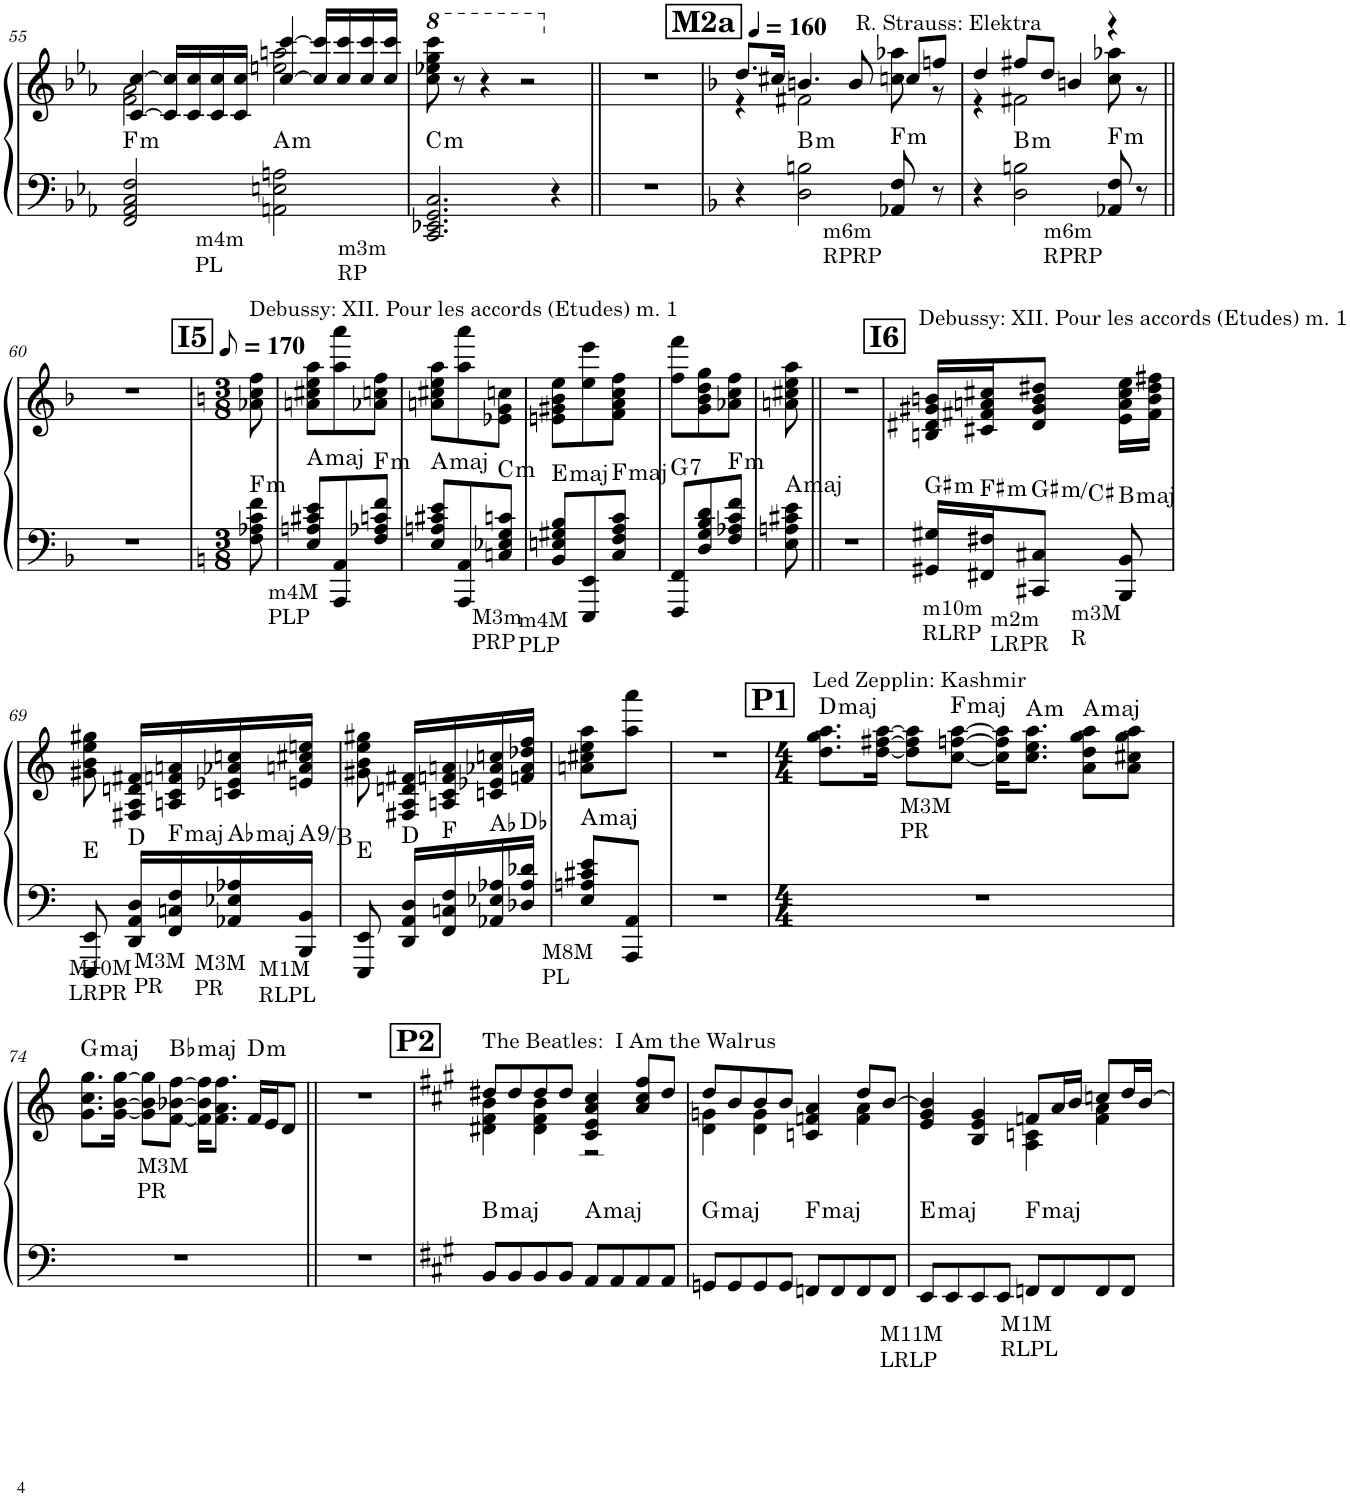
**kern	**kern	**harte
*part1	*part1	*part1
*staff2	*staff1	*
*I"Piano	*	*
*I'Pno.	*	*
!!LO:PB:g=z
*clefG2	*clefG2	*
*k[b-e-a-]	*k[b-e-a-]	*
*M4/4	*M4/4	*
=55	=55	=55
*	*^	*
!	!	!	!LO:H:kt=m
2FF/ 2AA-/ 2C/ 2F/	[4c/ [4cc/	2f\ 2a-\	F:min
.	16c/] 16cc/]LL	.	.
.	16c/ 16cc/	.	.
.	16c/ 16cc/	.	.
.	16c/ 16cc/JJ	.	.
!LO:TX:b:t=m4m	!	!	!
!LO:TX:b:t=PL	!	!	!
!	!	!	!LO:H:kt=m
2AAn\ 2En\ 2An\	[4cc/ [4ccc/	2een\ 2aan\	A:min
.	16cc/] 16ccc/]LL	.	.
.	16cc/ 16ccc/	.	.
.	16cc/ 16ccc/	.	.
.	16cc/ 16ccc/JJ	.	.
*	*v	*v	*
=56	=56	=56
*	*8va	*
!LO:TX:b:t=m3m	!	!
!LO:TX:b:t=RP	!	!
!	!	!LO:H:kt=m
2.CC/ 2.EE-X/ 2.GG/ 2.C/	8ccc\ 8eee-X\ 8ggg\ 8cccc\	C:min
.	8r	.
.	4r	.
.	2r	.
4r	.	.
=57||	=57||	=57||
*	*X8va	*
1r	1r	.
=58	=58	=58
!!LO:REH:place=s1:a:B:cj:fs=14:t=M2a
*k[b-]	*k[b-]	*
*	*MM160	*
*	*^	*
!	!LO:TX:a:t=R. Strauss&colon; Elektra	!	!
4r	8.dd/L	4r	.
.	16cc#X/Jk	.	.
!	!	!	!LO:H:kt=m
2D\ 2Bn\	4.bn/	2f#X\	B:min
.	8b/	.	.
!LO:TX:b:t=m6m	!	!	!
!LO:TX:b:t=RPRP	!	!	!
!	!	!	!LO:H:kt=m
8AA-X/ 8F/	8ccn/L	8cc\ 8aa-X\	F:min
8r	8ffn/J	8r	.
=59	=59	=59	=59
4r	4dd/	4r	.
!	!	!	!LO:H:kt=m
2D\ 2Bn\	8ff#X/L	2f#X\	B:min
.	8dd/J	.	.
.	4bn/	.	.
!LO:TX:b:t=m6m	!	!	!
!LO:TX:b:t=RPRP	!	!	!
!	!	!	!LO:H:kt=m
8AA-X/ 8F/	4r	8cc\ 8aa-X\	F:min
8r	.	8r	.
*	*v	*v	*
!!LO:LB:g=z
=60||	=60||	=60||
1r	1r	.
=61	=61	=61
!!LO:REH:place=s1:a:B:cj:fs=14:t=I5
*k[]	*k[]	*
*M3/8	*M3/8	*
*	*MM85	*
!	!LO:TX:a:t=Debussy&colon; XII. Pour les accords (Etudes) m. 1	!LO:H:kt=m
8F\ 8A-X\ 8c\ 8f\	8a-X\ 8cc\ 8ff\	F:min
=62	=62	=62
!LO:TX:b:t=m4M	!	!
!LO:TX:b:t=PLP	!	!
!	!	!LO:H:kt=maj
8E/ 8An/ 8c#X/ 8e/L	8an\ 8cc#X\ 8ee\ 8aa\L	A:maj
8AAA/ 8AA/	8aa\ 8aaa\	.
!	!	!LO:H:kt=m
8F/ 8A-X/ 8cn/ 8f/J	8a-X\ 8ccn\ 8ff\J	F:min
=63	=63	=63
!	!	!LO:H:kt=maj
8E/ 8An/ 8c#X/ 8e/L	8an\ 8cc#X\ 8ee\ 8aa\L	A:maj
8AAA/ 8AA/	8aa\ 8aaa\	.
!LO:TX:b:t=M3m	!	!
!LO:TX:b:t=PRP	!	!
!	!	!LO:H:kt=m
8Cn/ 8E-X/ 8G/ 8cn/J	8e-X\ 8g\ 8ccn\J	C:min
=64	=64	=64
!LO:TX:b:t=m4M	!	!
!LO:TX:b:t=PLP	!	!
!	!	!LO:H:kt=maj
8BB/ 8En/ 8G#X/ 8B/L	8en\ 8g#X\ 8b\ 8ee\L	E:maj
8EEE/ 8EE/	8ee\ 8eee\	.
!	!	!LO:H:kt=maj
8C/ 8F/ 8A/ 8c/J	8f\ 8a\ 8cc\ 8ff\J	F:maj
=65	=65	=65
!	!	!LO:H:kt=7
8FFF/ 8FF/L	8ff\ 8fff\L	G:7
8D/ 8G/ 8B/ 8d/	8g\ 8b\ 8dd\ 8gg\	.
!	!	!LO:H:kt=m
8F/ 8A-X/ 8c/ 8f/J	8a-X\ 8cc\ 8ff\J	F:min
=66	=66	=66
!	!	!LO:H:kt=maj
8E\ 8An\ 8c#X\ 8e\	8an\ 8cc#X\ 8ee\ 8aa\	A:maj
=67||	=67||	=67||
4.r	4.r	.
!!LO:REH:place=s1:a:B:cj:fs=14:t=I6
=68	=68	=68
!	!LO:TX:a:t=Debussy&colon; XII. Pour les accords (Etudes) m. 1	!LO:H:kt=m
16GG#X/ 16G#X/LL	16Bn/ 16d#X/ 16g#X/ 16bn/LL	G#:min
!LO:TX:b:t=m10m	!	!
!LO:TX:b:t=RLRP	!	!
!	!	!LO:H:kt=m
16FF#X/ 16F#X/J	16c#X/ 16f#X/ 16an/ 16cc#X/J	F#:min
!LO:TX:b:t=m2m	!	!
!LO:TX:b:t=LRPR	!	!
!	!	!LO:H:kt=m
8CC#X/ 8C#X/J	8d#/ 8g#/ 8b/ 8dd#X/J	G#:min/4
!LO:TX:b:t=m3M	!	!
!LO:TX:b:t=R	!	!
!	!	!LO:H:kt=maj
8BBB/ 8BB/	16e\ 16a\ 16cc#\ 16ee\LL	B:maj
.	16f#\ 16b\ 16dd#\ 16ff#X\JJ	.
!!LO:LB:g=z
=69	=69	=69
8EEE/ 8EE/	8g#X\ 8b\ 8ee\ 8gg#X\	E:maj
!LO:TX:b:t=M10M	!	!
!LO:TX:b:t=LRPR	!	!
16DD/ 16AA/ 16D/LL	16F#X/ 16A/ 16dn/ 16f#X/LL	D:maj
!LO:TX:b:t=M3M	!	!
!LO:TX:b:t=PR	!	!
!	!	!LO:H:kt=maj
16FF/ 16Cn/ 16F/	16An/ 16c/ 16fn/ 16an/	F:maj
!LO:TX:b:t=M3M	!	!
!LO:TX:b:t=PR	!	!
!	!	!LO:H:kt=maj
16AA-X/ 16E-X/ 16A-X/	16cn/ 16e-X/ 16a-X/ 16ccn/	Ab:maj
!LO:TX:b:t=M1M	!	!
!LO:TX:b:t=RLPL	!	!
!	!	!LO:H:kt=9
16BBB/ 16BB/JJ	16en/ 16an/ 16cc#X/ 16een/JJ	A:9/2
=70	=70	=70
8EEE/ 8EE/	8g#X\ 8b\ 8ee\ 8gg#X\	E:maj
16DD/ 16AA/ 16D/LL	16F#X/ 16A/ 16dn/ 16f#X/LL	D:maj
16FF/ 16Cn/ 16F/	16An/ 16c/ 16fn/ 16an/	F:maj
16AA-X/ 16E-X/ 16A-X/	16cn/ 16e-X/ 16a-X/ 16ccn/	Ab:maj
16D-X/ 16A-/ 16d-X/JJ	16fn/ 16a-/ 16dd-X/ 16ff/JJ	Db:maj
=71	=71	=71
!LO:TX:b:t=M8M	!	!
!LO:TX:b:t=PL	!	!
!	!	!LO:H:kt=maj
8E/ 8An/ 8c#X/ 8e/L	8an\ 8cc#X\ 8ee\ 8aa\L	A:maj
8AAA/ 8AA/J	8aa\ 8aaa\J	.
=72	=72	=72
4.r	4.r	.
!!LO:REH:place=s1:a:B:cj:fs=14:t=P1
=73	=73	=73
*M4/4	*M4/4	*
!	!LO:TX:a:t=Led Zepplin&colon; Kashmir	!LO:H:kt=maj
1r	8.dd\ 8.gg\ 8.aa\L	D:maj
.	[16dd\ [16ff#X\ [16aa\Jk	.
.	8dd\] 8ff#\] 8aa\]L	.
!	!LO:TX:b:t=M3M	!
!	!LO:TX:b:t=PR	!
!	!	!LO:H:kt=maj
.	[8cc\ [8ffn\ [8aa\J	F:maj
.	16cc\] 16ff\] 16aa\]KL	.
!	!	!LO:H:kt=m
.	8.cc\ 8.ee\ 8.aa\J	A:min
!	!	!LO:H:kt=maj
.	8a\ 8dd\ 8gg\ 8aa\L	A:maj
.	8a\ 8cc#X\ 8gg\ 8aa\J	.
!!LO:LB:g=z
=74	=74	=74
!	!	!LO:H:kt=maj
1r	8.g\ 8.cc\ 8.gg\L	G:maj
.	[16g\ [16b\ [16gg\Jk	.
.	8g\] 8b\] 8gg\]L	.
!	!LO:TX:b:t=M3M	!
!	!LO:TX:b:t=PR	!
!	!	!LO:H:kt=maj
.	[8f\ [8b-X\ [8ff\J	Bb:maj
.	16f\] 16b-\] 16ff\]KL	.
.	8.f\ 8.a\ 8.ff\J	.
!	!	!LO:H:kt=m
.	16f/LL	D:min
.	16e/J	.
.	8d/J	.
=75||	=75||	=75||
1r	1r	.
!!LO:REH:place=s1:a:B:cj:fs=14:t=P2
=76	=76	=76
*k[f#c#g#]	*k[f#c#g#]	*
*	*^	*
!	!LO:TX:a:t=The Beatles&colon;  I Am the Walrus	!	!LO:H:kt=maj
8BB/L	8dd#X/L	4d#X\ 4f#\ 4b\	B:maj
8BB/	8dd#/	.	.
8BB/	8dd#/	4d#\ 4f#\ 4b\	.
8BB/J	8dd#/J	.	.
!	!	!	!LO:H:kt=maj
8AA/L	4c#/ 4e/ 4a/ 4cc#/	2r	A:maj
8AA/	.	.	.
8AA/	8a/ 8cc#/ 8ff#/L	.	.
8AA/J	8dd#/J	.	.
=77	=77	=77	=77
!	!	!	!LO:H:kt=maj
8GGn/L	8dd/L	4d\ 4gn\	G:maj
8GG/	8b/	.	.
8GG/	8b/	4d\ 4g\	.
8GG/J	8b/J	.	.
!	!	!	!LO:H:kt=maj
8FFn/L	4cn/ 4fn/ 4a/	4ryy	F:maj
8FF/	.	.	.
8FF/	8dd/L	4f\ 4a\	.
8FF/J	[8b/J	.	.
=78	=78	=78	=78
!LO:TX:b:t=M11M	!	!	!
!LO:TX:b:t=LRLP	!	!	!
!	!	!	!LO:H:kt=maj
8EE/L	4e/ 4g#/ 4b/]	2ryy	E:maj
8EE/	.	.	.
8EE/	4B/ 4e/ 4g#/	.	.
8EE/J	.	.	.
!LO:TX:b:t=M1M	!	!	!
!LO:TX:b:t=RLPL	!	!	!
!	!	!	!LO:H:kt=maj
8FFn/L	8fn/L	4A\ 4cn\	F:maj
8FF/	16a/L	.	.
.	16b/JJ	.	.
8FF/	8ccn/L	4f\ 4a\	.
8FF/J	16dd/L	.	.
.	[16b/JJ	.	.
*	*v	*v	*
=	=	=
*-	*-	*-
